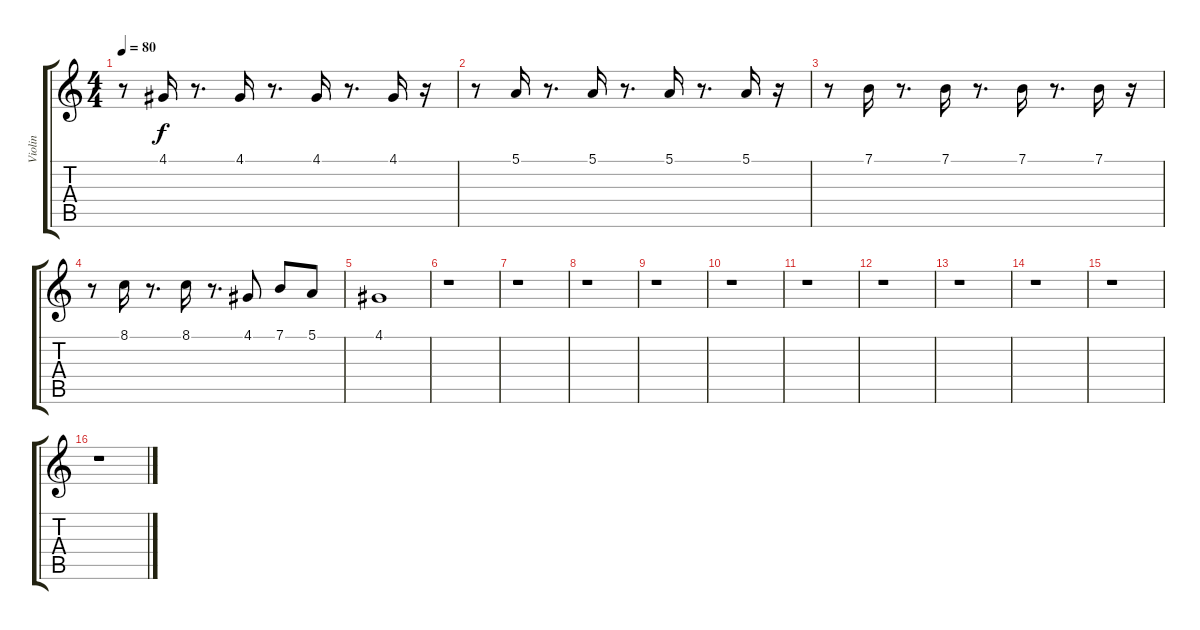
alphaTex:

\track ("Violin" "Violin") {instrument violin}
\staff {score tabs}
\tuning (E4 B3 G3 D3 A2 E2) {hide}
\ts (4 4)
\tempo 80
\clef g2
\ks c
r.8{dy f} 4.1.16 r.8{d} 4.1.16 r.8{d} 4.1.16 r.8{d} 4.1.16 r.16 |
r.8 5.1.16 r.8{d} 5.1.16 r.8{d} 5.1.16 r.8{d} 5.1.16 r.16 |
r.8 7.1.16 r.8{d} 7.1.16 r.8{d} 7.1.16 r.8{d} 7.1.16 r.16 |
r.8 8.1.16 r.8{d} 8.1.16 r.8{d} 4.1.8 7.1.8 5.1.8 |
4.1.1 |
r.1 |
r.1 |
r.1 |
r.1 |
r.1 |
r.1 |
r.1 |
r.1 |
r.1 |
r.1 |
r.1
